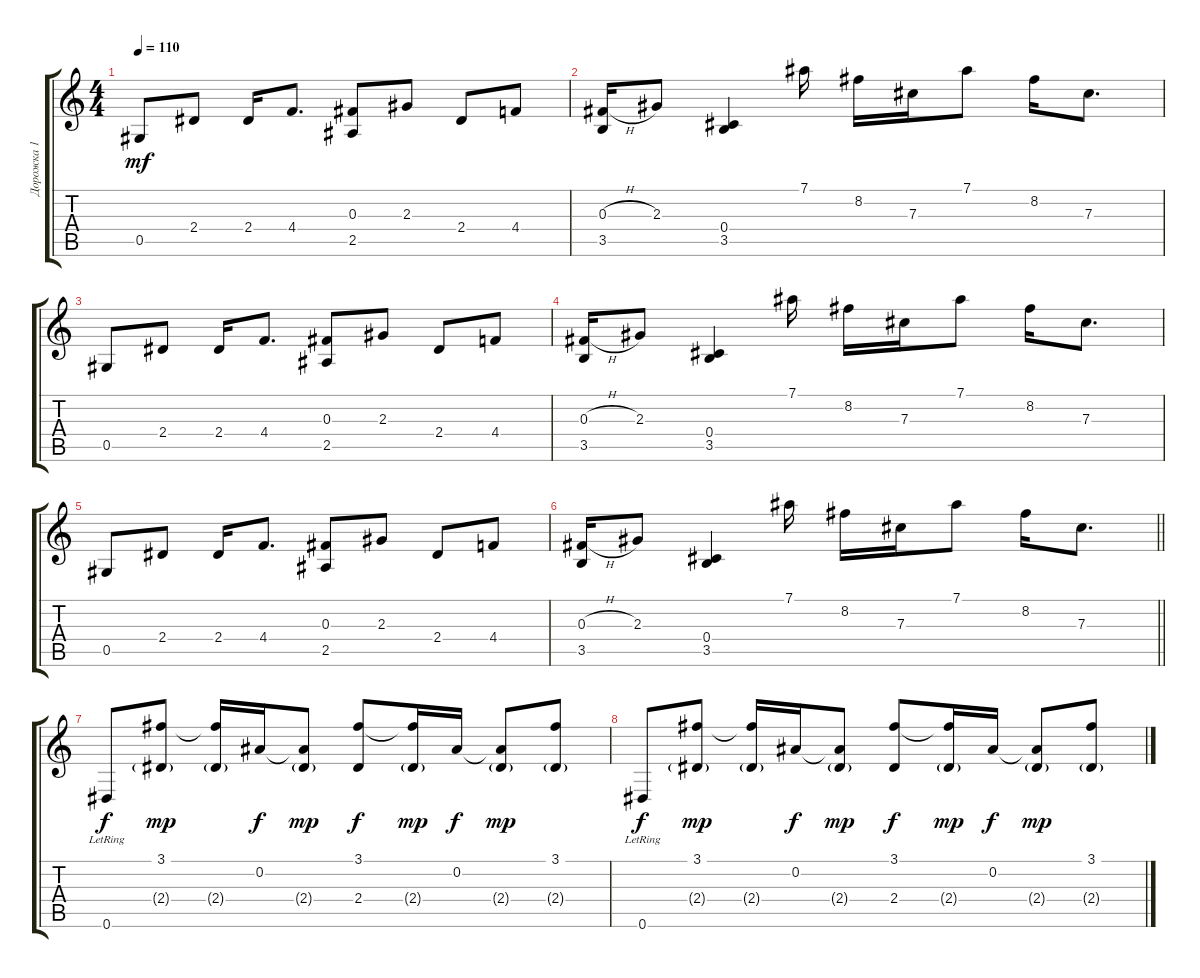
\track ("Дорожка 1" "Дорожка 1") {instrument acousticguitarsteel}
\staff {score tabs}
\tuning (Eb4 Bb3 Gb3 Db3 Ab2 Eb2) {hide}
\ts (4 4)
\tempo 110
\clef g2
\ks c
0.5.8{dy mf} 2.4.8 2.4.16 4.4.8{d} (0.3 2.5).8 2.3.8 2.4.8 4.4.8 |
(0.3{h} 3.5).16 2.3.8 (0.4 3.5).4 7.1.16 8.2.16 7.3.16 7.1.8 8.2.16 7.3.8{d} |
0.5.8 2.4.8 2.4.16 4.4.8{d} (0.3 2.5).8 2.3.8 2.4.8 4.4.8 |
(0.3{h} 3.5).16 2.3.8 (0.4 3.5).4 7.1.16 8.2.16 7.3.16 7.1.8 8.2.16 7.3.8{d} |
0.5.8 2.4.8 2.4.16 4.4.8{d} (0.3 2.5).8 2.3.8 2.4.8 4.4.8 |
\barLineRight lightlight
(0.3{h} 3.5).16 2.3.8 (0.4 3.5).4 7.1.16 8.2.16 7.3.16 7.1.8 8.2.16 7.3.8{d} |
\section ("" "")
0.6{lr}.8{dy f} (3.1 2.4{g}).8{dy mp} (3.1{t} 2.4{g}).16 0.2.16{dy f} (0.2{t} 2.4{g}).8{dy mp} (3.1 2.4).8{dy f} (3.1{t} 2.4{g}).16{dy mp} 0.2.16{dy f} (0.2{t} 2.4{g}).8{dy mp} (3.1 2.4{g}).8 |
0.6{lr}.8{dy f} (3.1 2.4{g}).8{dy mp} (3.1{t} 2.4{g}).16 0.2.16{dy f} (0.2{t} 2.4{g}).8{dy mp} (3.1 2.4).8{dy f} (3.1{t} 2.4{g}).16{dy mp} 0.2.16{dy f} (0.2{t} 2.4{g}).8{dy mp} (3.1 2.4{g}).8
